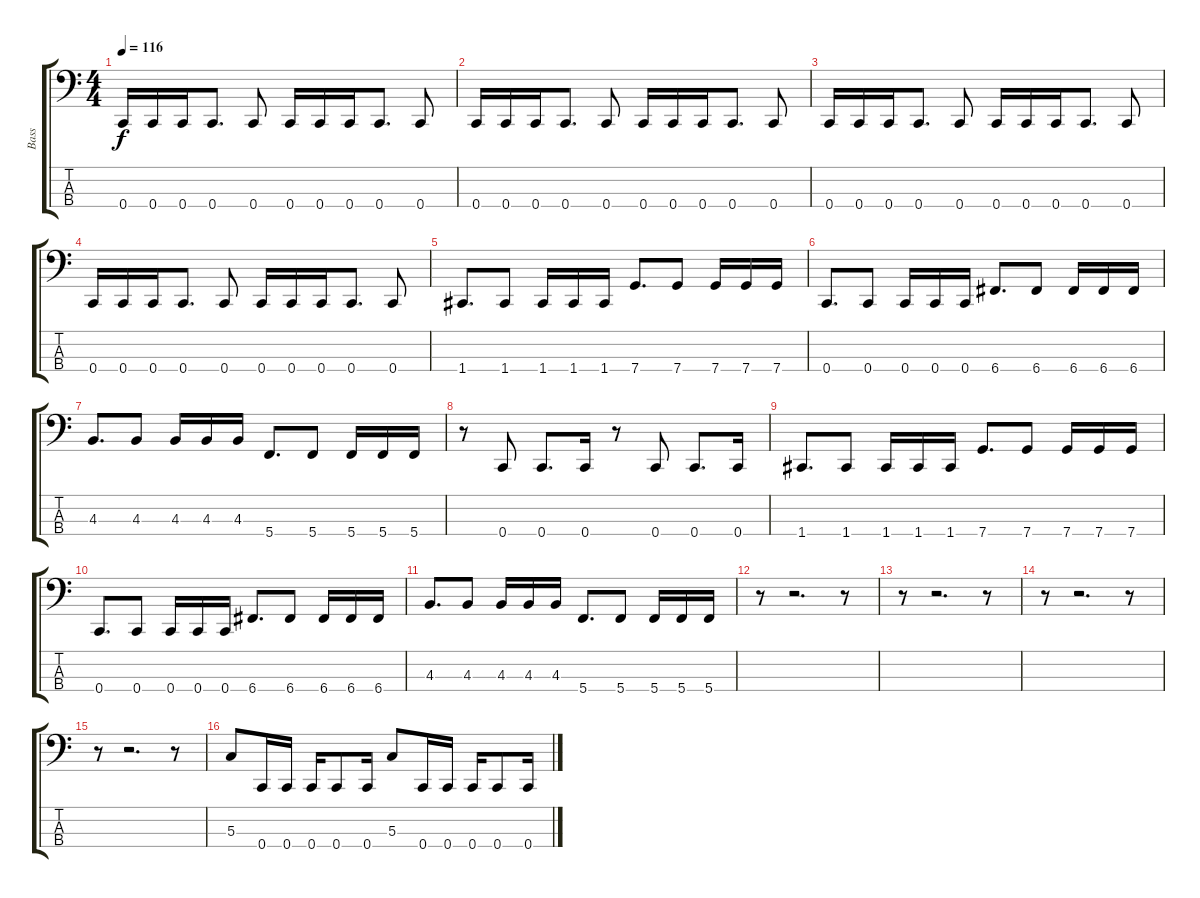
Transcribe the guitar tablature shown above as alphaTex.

\track ("Bass" "Bass") {instrument electricbassfinger}
\staff {score tabs}
\tuning (F2 C2 G1 C1) {hide}
\ts (4 4)
\tempo 116
\clef f4
\ks c
0.4.16{dy f} 0.4.16 0.4.16 0.4.8{d} 0.4.8 0.4.16 0.4.16 0.4.16 0.4.8{d} 0.4.8 |
0.4.16 0.4.16 0.4.16 0.4.8{d} 0.4.8 0.4.16 0.4.16 0.4.16 0.4.8{d} 0.4.8 |
0.4.16 0.4.16 0.4.16 0.4.8{d} 0.4.8 0.4.16 0.4.16 0.4.16 0.4.8{d} 0.4.8 |
0.4.16 0.4.16 0.4.16 0.4.8{d} 0.4.8 0.4.16 0.4.16 0.4.16 0.4.8{d} 0.4.8 |
1.4.8{d} 1.4.8 1.4.16 1.4.16 1.4.16 7.4.8{d} 7.4.8 7.4.16 7.4.16 7.4.16 |
0.4.8{d} 0.4.8 0.4.16 0.4.16 0.4.16 6.4.8{d} 6.4.8 6.4.16 6.4.16 6.4.16 |
4.3.8{d} 4.3.8 4.3.16 4.3.16 4.3.16 5.4.8{d} 5.4.8 5.4.16 5.4.16 5.4.16 |
r.8 0.4.8 0.4.8{d} 0.4.16 r.8 0.4.8 0.4.8{d} 0.4.16 |
1.4.8{d} 1.4.8 1.4.16 1.4.16 1.4.16 7.4.8{d} 7.4.8 7.4.16 7.4.16 7.4.16 |
0.4.8{d} 0.4.8 0.4.16 0.4.16 0.4.16 6.4.8{d} 6.4.8 6.4.16 6.4.16 6.4.16 |
4.3.8{d} 4.3.8 4.3.16 4.3.16 4.3.16 5.4.8{d} 5.4.8 5.4.16 5.4.16 5.4.16 |
r.8 r.2{d} r.8 |
r.8 r.2{d} r.8 |
r.8 r.2{d} r.8 |
r.8 r.2{d} r.8 |
5.3.8 0.4.16 0.4.16 0.4.16 0.4.8 0.4.16 5.3.8 0.4.16 0.4.16 0.4.16 0.4.8 0.4.16
